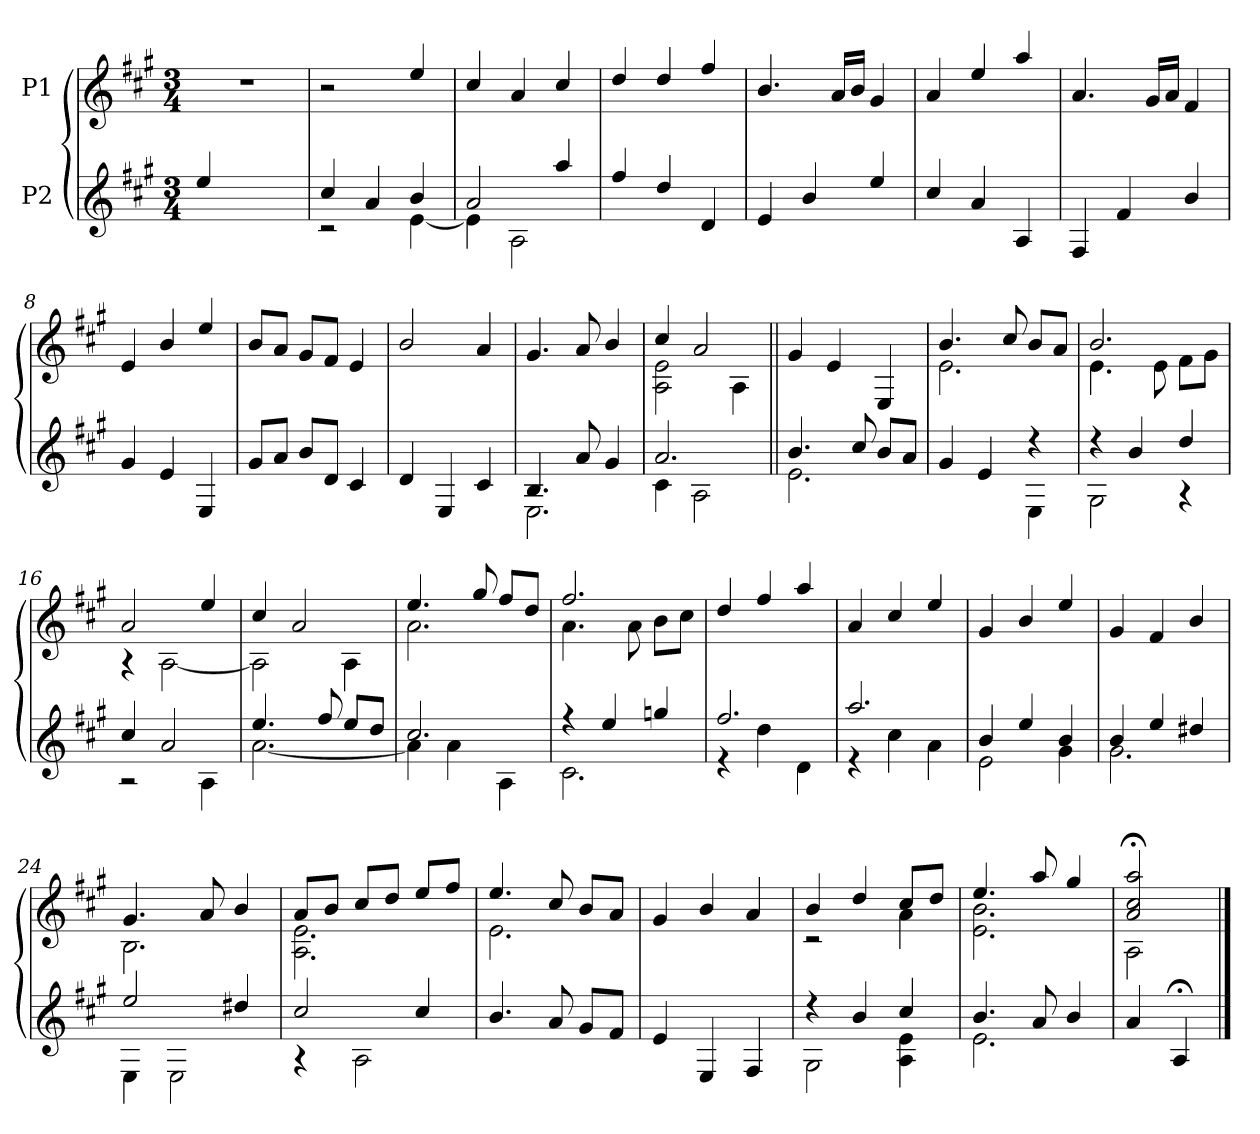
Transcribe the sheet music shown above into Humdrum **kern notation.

**kern	**kern
*part2	*part1
*staff2	*staff1
*I"P2	*I"P1
!!LO:PB:g=z
*clefG2	*clefG2
*ITrd7c12	*ITrd7c12
*k[f#c#g#]	*k[f#c#g#]
*A:	*A:
*M3/4	*M3/4
*MM96	*MM96
=1	=1
!	!LO:N:vis=1
4ei/	2.r
2ryy	.
=2	=2
*^	*
4c#i/	2r	2r
4Ai/	.	.
4Bi/	[4Ei\	4ei/
=3	=3	=3
2Ai/	4Ei\]	4c#i/
.	2AAi\	4Ai/
4ai/	.	4c#i/
*v	*v	*
=4	=4
4f#i/	4di/
4di/	4di/
4Di/	4f#i/
=5	=5
4Ei/	4.Bi/
4Bi/	.
.	16Ai/LL
.	16Bi/JJ
4ei/	4G#i/
=6	=6
4c#i/	4Ai/
4Ai/	4ei/
4AAi/	4ai/
!!LO:LB:g=z
=7	=7
4FF#i/	4.Ai/
4F#i/	.
.	16G#i/LL
.	16Ai/JJ
4Bi/	4F#i/
=8	=8
4G#i/	4Ei/
4Ei/	4Bi/
4EEi/	4ei/
=9	=9
8G#i/L	8Bi/L
8Ai/J	8Ai/J
8Bi/L	8G#i/L
8Di/J	8F#i/J
4C#i/	4Ei/
=10	=10
4Di/	2Bi/
4EEi/	.
4C#i/	4Ai/
=11	=11
*^	*
4.BBi/	2.EEi\	4.G#i/
8Ai/	.	8Ai/
4G#i/	.	4Bi/
=12	=12	=12
*	*	*^
2.Ai/	4C#i\	4c#i/	2AAi\ 2Ei
.	2AAi\	2Ai/	.
.	.	.	4AAi\
*	*	*v	*v
!!LO:LB:g=z
=13||	=13||	=13||
4.Bi/	2.Ei\	4G#i/
.	.	4Ei/
8c#i/	.	.
8Bi/L	.	4EEi/
8Ai/J	.	.
=14	=14	=14
*	*	*^
4G#i/	2ryy	4.Bi/	2.Ei\
4Ei/	.	.	.
.	.	8c#i/	.
4r	4EEi\	8Bi/L	.
.	.	8Ai/J	.
=15	=15	=15	=15
4r	2GG#i\	2.Bi/	4.Ei\
4Bi/	.	.	.
.	.	.	8Ei\
4di/	4r	.	8F#i\L
.	.	.	8G#i\J
=16	=16	=16	=16
4c#i/	2r	2Ai/	4r
2Ai/	.	.	[2AAi\
.	4AAi\	4ei/	.
=17	=17	=17	=17
4.ei/	[2.Ai\	4c#i/	2AAi\]
.	.	2Ai/	.
8f#i/	.	.	.
8ei/L	.	.	4AAi\
8di/J	.	.	.
!!LO:PB:g=z	!!
=18	=18	=18	=18
2.c#i/	4Ai\]	4.ei/	2.Ai\
.	4Ai\	.	.
.	.	8g#i/	.
.	4AAi\	8f#i/L	.
.	.	8di/J	.
=19	=19	=19	=19
4r	2.C#i\	2.f#i/	4.Ai\
4ei/	.	.	.
.	.	.	8Ai\
4gni/	.	.	8Bi\L
.	.	.	8c#i\J
*	*	*v	*v
=20	=20	=20
2.f#i/	4r	4di/
.	4di\	4f#i/
.	4Di\	4ai/
=21	=21	=21
2.ai/	4r	4Ai/
.	4c#i\	4c#i/
.	4Ai\	4ei/
=22	=22	=22
4Bi/	2Ei\	4G#i/
4ei/	.	4Bi/
4Bi/	4G#i\	4ei/
=23	=23	=23
4Bi/	2.G#i\	4G#i/
4ei/	.	4F#i/
4d#Xi/	.	4Bi/
!!LO:LB:g=z
=24	=24	=24
*	*	*^
2ei/	4EEi\	4.G#i/	2.BBi\
.	2EEi\	.	.
.	.	8Ai/	.
4d#Xi/	.	4Bi/	.
=25	=25	=25	=25
2c#i/	4r	8Ai/L	2.AAi\ 2.Ei
.	.	8Bi/J	.
.	2AAi\	8c#i/L	.
.	.	8di/J	.
4c#i/	.	8ei/L	.
.	.	8f#i/J	.
*v	*v	*	*
=26	=26	=26
4.Bi/	4.ei/	2.Ei\
8Ai/	8c#i/	.
8G#i/L	8Bi/L	.
8F#i/J	8Ai/J	.
*	*v	*v
!!LO:LB:g=z
=27	=27
4Ei/	4G#i/
4EEi/	4Bi/
4FF#i/	4Ai/
=28	=28
*^	*^
4r	2GG#i\	4Bi/	2r
4Bi/	.	4di/	.
4c#i/	4AAi\ 4Ei	8c#i/L	4Ai\
.	.	8di/J	.
=29	=29	=29	=29
4.Bi/	2.Ei\	4.ei/	2.Ei\ 2.Bi
8Ai/	.	8ai/	.
4Bi/	.	4g#i/	.
*v	*v	*	*
=30	=30	=30
4Ai/	2Ai/; 2c#i; 2ai;	2AAi\
4AA;i/	.	.
*	*v	*v
==	==
*-	*-
